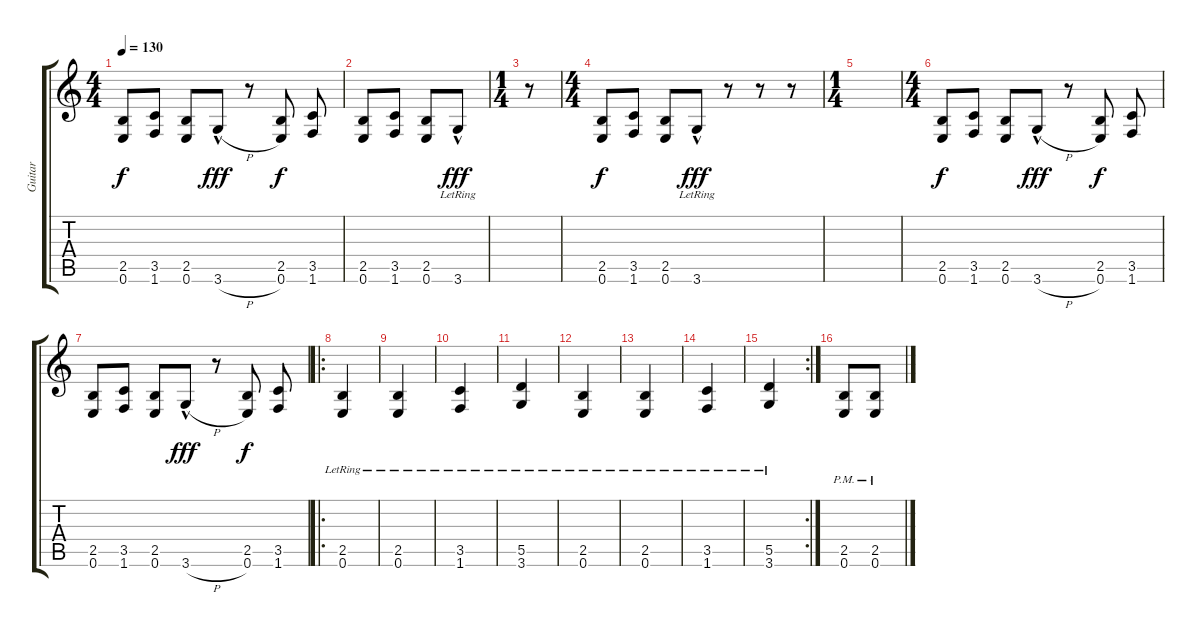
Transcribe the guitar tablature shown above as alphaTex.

\track ("Guitar" "Guitar") {instrument distortionguitar}
\staff {score tabs}
\tuning (E4 B3 G3 D3 A2 E2) {hide}
\ts (4 4)
\tempo 130
\clef g2
\ks c
(2.5 0.6).8{dy f} (3.5 1.6).8 (2.5 0.6).8 3.6{h hac}.8{dy fff} r.8 (2.5 0.6).8{dy f} (3.5 1.6).8 |
(2.5 0.6).8 (3.5 1.6).8 (2.5 0.6).8 3.6{hac lr}.8{dy fff} |
\ts (1 4)
r.8 |
\ts (4 4)
(2.5 0.6).8{dy f} (3.5 1.6).8 (2.5 0.6).8 3.6{hac lr}.8{dy fff} r.8 r.8 r.8 |
\ts (1 4)
|
\ts (4 4)
(2.5 0.6).8{dy f} (3.5 1.6).8 (2.5 0.6).8 3.6{h hac}.8{dy fff} r.8 (2.5 0.6).8{dy f} (3.5 1.6).8 |
(2.5 0.6).8 (3.5 1.6).8 (2.5 0.6).8 3.6{h hac}.8{dy fff} r.8 (2.5 0.6).8{dy f} (3.5 1.6).8 |
\ro
(2.5{lr} 0.6{lr}).4 |
(2.5 0.6{lr}).4 |
(3.5 1.6{lr}).4 |
(5.5 3.6{lr}).4 |
(2.5 0.6{lr}).4 |
(2.5 0.6{lr}).4 |
(3.5 1.6{lr}).4 |
\rc 2
(5.5{lr} 3.6).4 |
(2.5{pm} 0.6).8 (2.5{pm} 0.6).8
